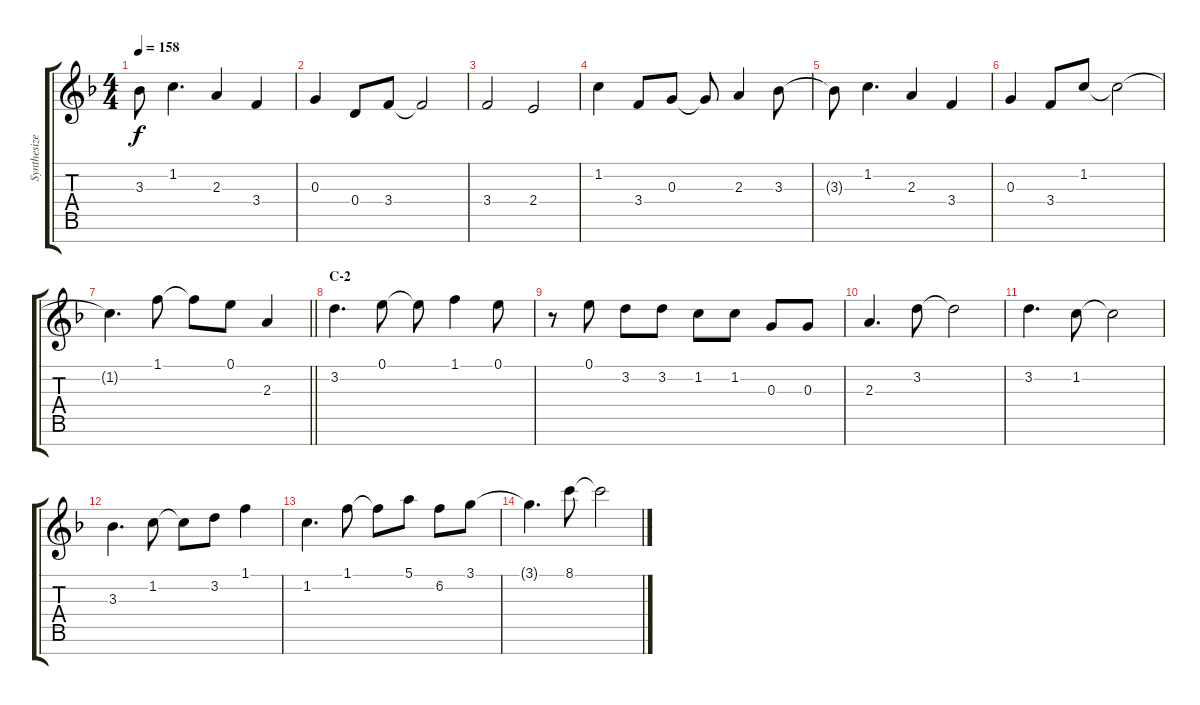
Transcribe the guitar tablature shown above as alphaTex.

\track ("Synthesizer I" "Synthesize") {instrument lead2sawtooth}
\staff {score tabs}
\tuning (E5 B4 G4 D4 A3 E3 B2) {hide}
\ts (4 4)
\tempo 158
\clef g2
\ks f
3.3{t}.8{dy f} 1.2.4{d} 2.3.4 3.4.4 |
0.3.4 0.4.8 3.4.8 3.4{t}.2 |
3.4.2 2.4.2 |
1.2.4 3.4.8 0.3.8 0.3{t}.8 2.3.4 3.3.8 |
3.3{t}.8 1.2.4{d} 2.3.4 3.4.4 |
0.3.4 3.4.8 1.2.8 1.2{t}.2 |
\barLineRight lightlight
1.2{t}.4{d} 1.1.8 1.1{t}.8 0.1.8 2.3.4 |
\section ("" "C-2")
3.2.4{d} 0.1.8 0.1{t}.8 1.1.4 0.1.8 |
r.8 0.1.8 3.2.8 3.2.8 1.2.8 1.2.8 0.3.8 0.3.8 |
2.3.4{d} 3.2.8 3.2{t}.2 |
3.2.4{d} 1.2.8 1.2{t}.2 |
3.3.4{d} 1.2.8 1.2{t}.8 3.2.8 1.1.4 |
1.2.4{d} 1.1.8 1.1{t}.8 5.1.8 6.2.8 3.1.8 |
3.1{t}.4{d} 8.1.8 8.1{t}.2
